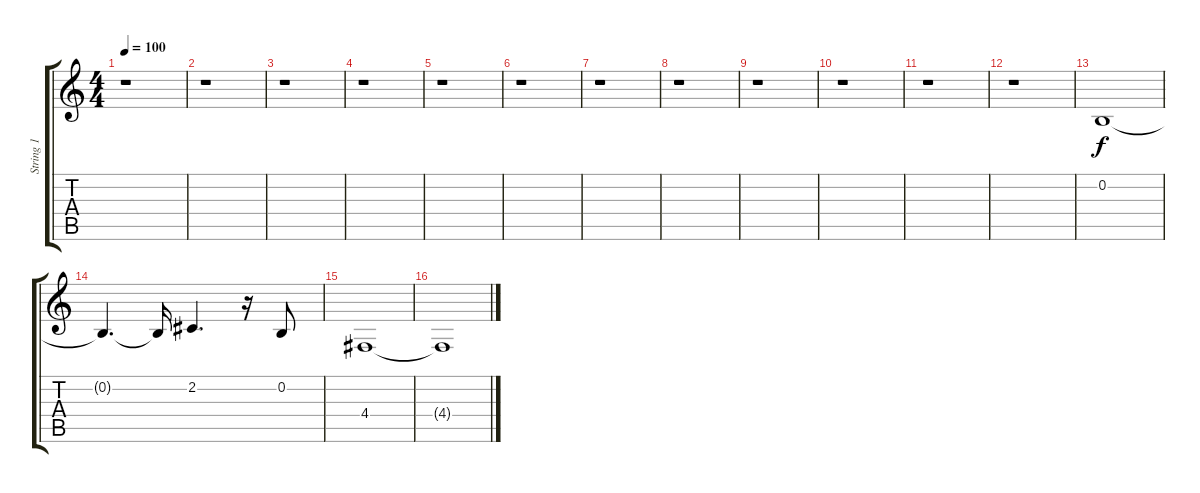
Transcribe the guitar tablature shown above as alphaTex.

\track ("String 1" "String 1") {instrument stringensemble1}
\staff {score tabs}
\tuning (E4 B3 G3 D3 A2 E2) {hide}
\ts (4 4)
\tempo 100
\clef g2
\ks c
r.1{dy f} |
r.1 |
r.1 |
r.1 |
r.1 |
r.1 |
r.1 |
r.1 |
r.1 |
r.1 |
r.1 |
r.1 |
0.2.1{volume 12} |
0.2{t}.4{d} 0.2{t}.16 2.2.4{d instrument stringensemble1} r.16 0.2.8 |
4.4.1 |
4.4{t}.1
